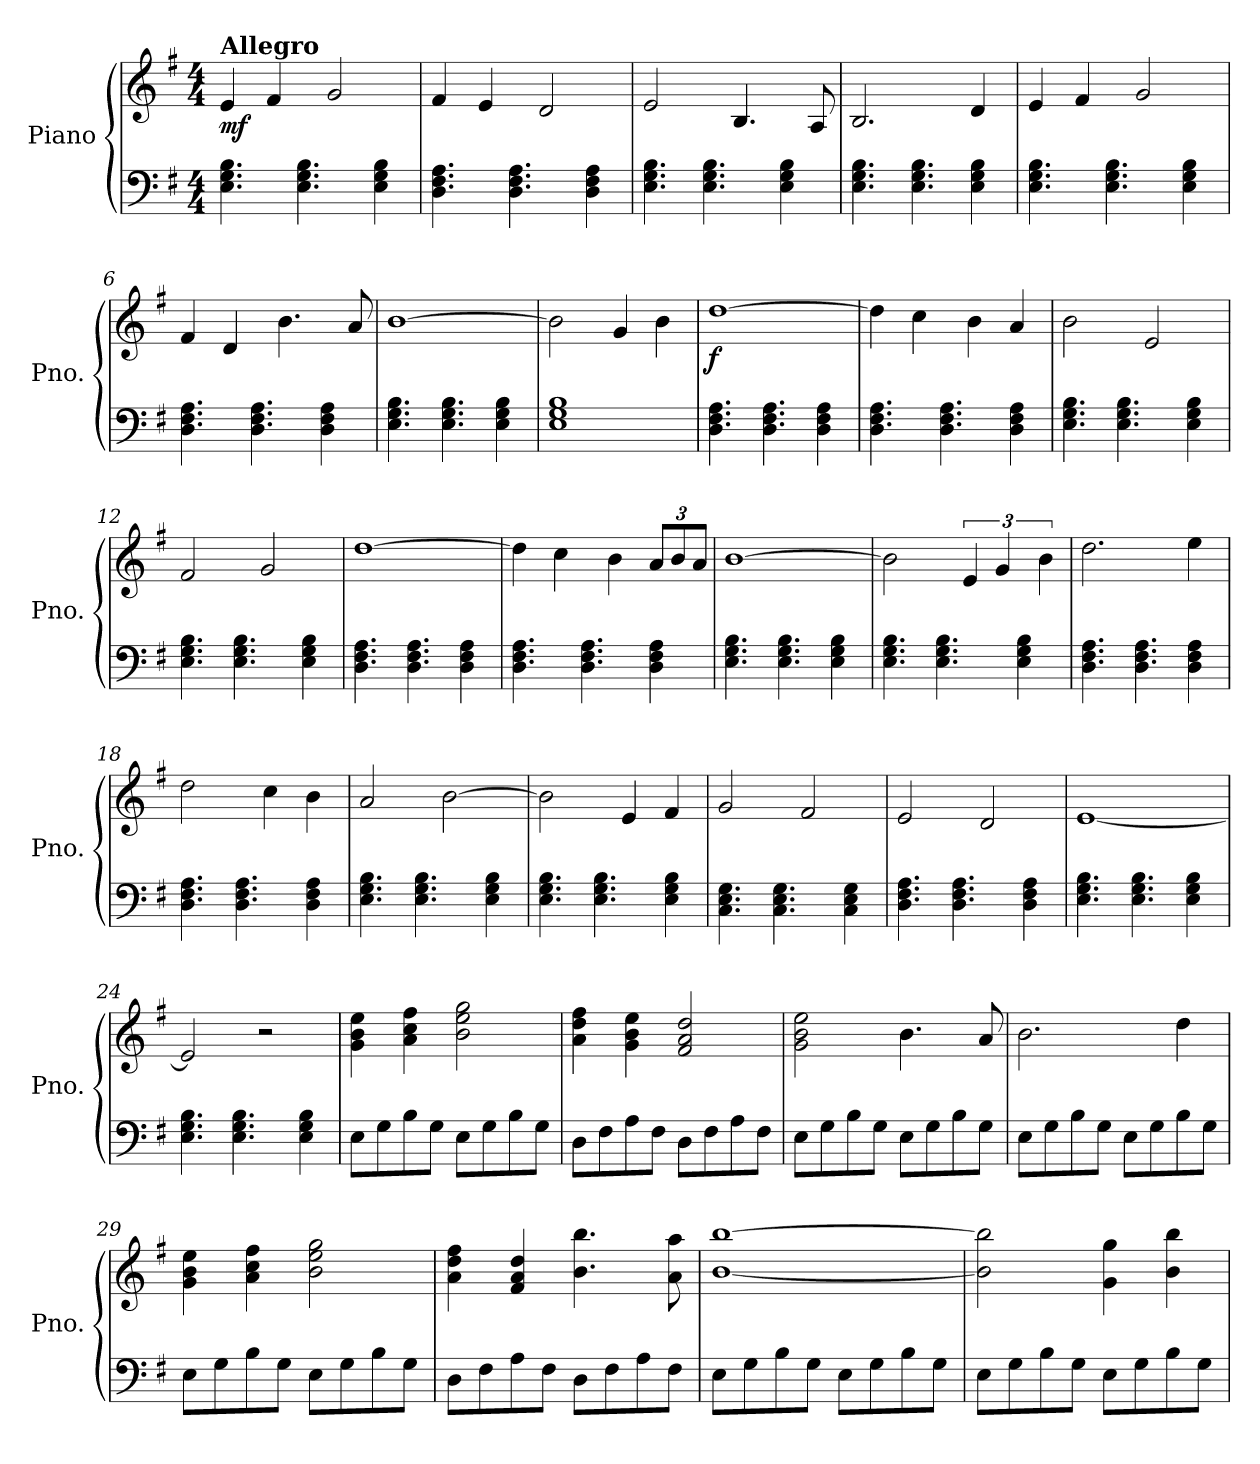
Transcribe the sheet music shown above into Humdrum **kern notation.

**kern	**kern	**dynam
*part1	*part1	*part1
*staff2	*staff1	*staff1/2
*I"Piano	*	*
*I'Pno.	*	*
*clefF4	*clefG2	*
*k[f#]	*k[f#]	*
*M4/4	*M4/4	*
=1	=1	=1
!	!LO:TX:a:B:t=Allegro	!
!	!	!LO:DY:b
4.E\ 4.G\ 4.B\	4e/	mf
.	4f#/	.
4.E\ 4.G\ 4.B\	.	.
.	2g/	.
4E\ 4G\ 4B\	.	.
=2	=2	=2
4.D\ 4.F#\ 4.A\	4f#/	.
.	4e/	.
4.D\ 4.F#\ 4.A\	.	.
.	2d/	.
4D\ 4F#\ 4A\	.	.
=3	=3	=3
4.E\ 4.G\ 4.B\	2e/	.
4.E\ 4.G\ 4.B\	.	.
.	4.B/	.
4E\ 4G\ 4B\	.	.
.	8A/	.
=4	=4	=4
4.E\ 4.G\ 4.B\	2.B/	.
4.E\ 4.G\ 4.B\	.	.
4E\ 4G\ 4B\	4d/	.
=5	=5	=5
4.E\ 4.G\ 4.B\	4e/	.
.	4f#/	.
4.E\ 4.G\ 4.B\	.	.
.	2g/	.
4E\ 4G\ 4B\	.	.
=6	=6	=6
4.D\ 4.F#\ 4.A\	4f#/	.
.	4d/	.
4.D\ 4.F#\ 4.A\	.	.
.	4.b\	.
4D\ 4F#\ 4A\	.	.
.	8a/	.
=7	=7	=7
4.E\ 4.G\ 4.B\	[1b	.
4.E\ 4.G\ 4.B\	.	.
4E\ 4G\ 4B\	.	.
=8	=8	=8
1E 1G 1B	2b\]	.
.	4g/	.
.	4b\	.
!!LO:LB:g=z
=9	=9	=9
!	!	!LO:DY:b
4.D\ 4.F#\ 4.A\	[1dd	f
4.D\ 4.F#\ 4.A\	.	.
4D\ 4F#\ 4A\	.	.
=10	=10	=10
4.D\ 4.F#\ 4.A\	4dd\]	.
.	4cc\	.
4.D\ 4.F#\ 4.A\	.	.
.	4b\	.
4D\ 4F#\ 4A\	4a/	.
=11	=11	=11
4.E\ 4.G\ 4.B\	2b\	.
4.E\ 4.G\ 4.B\	.	.
.	2e/	.
4E\ 4G\ 4B\	.	.
=12	=12	=12
4.E\ 4.G\ 4.B\	2f#/	.
4.E\ 4.G\ 4.B\	.	.
.	2g/	.
4E\ 4G\ 4B\	.	.
=13	=13	=13
4.D\ 4.F#\ 4.A\	[1dd	.
4.D\ 4.F#\ 4.A\	.	.
4D\ 4F#\ 4A\	.	.
=14	=14	=14
4.D\ 4.F#\ 4.A\	4dd\]	.
.	4cc\	.
4.D\ 4.F#\ 4.A\	.	.
.	4b\	.
*	*Xbrackettup	*
4D\ 4F#\ 4A\	12a/L	.
.	12b/	.
.	12a/J	.
=15	=15	=15
4.E\ 4.G\ 4.B\	[1b	.
4.E\ 4.G\ 4.B\	.	.
4E\ 4G\ 4B\	.	.
=16	=16	=16
4.E\ 4.G\ 4.B\	2b\]	.
4.E\ 4.G\ 4.B\	.	.
*	*brackettup	*
.	6e/	.
.	6g/	.
4E\ 4G\ 4B\	.	.
.	6b\	.
!!LO:LB:g=z
=17	=17	=17
4.D\ 4.F#\ 4.A\	2.dd\	.
4.D\ 4.F#\ 4.A\	.	.
4D\ 4F#\ 4A\	4ee\	.
=18	=18	=18
4.D\ 4.F#\ 4.A\	2dd\	.
4.D\ 4.F#\ 4.A\	.	.
.	4cc\	.
4D\ 4F#\ 4A\	4b\	.
=19	=19	=19
4.E\ 4.G\ 4.B\	2a/	.
4.E\ 4.G\ 4.B\	.	.
.	[2b\	.
4E\ 4G\ 4B\	.	.
=20	=20	=20
4.E\ 4.G\ 4.B\	2b\]	.
4.E\ 4.G\ 4.B\	.	.
.	4e/	.
4E\ 4G\ 4B\	4f#/	.
=21	=21	=21
4.C\ 4.E\ 4.G\	2g/	.
4.C\ 4.E\ 4.G\	.	.
.	2f#/	.
4C\ 4E\ 4G\	.	.
=22	=22	=22
4.D\ 4.F#\ 4.A\	2e/	.
4.D\ 4.F#\ 4.A\	.	.
.	2d/	.
4D\ 4F#\ 4A\	.	.
=23	=23	=23
4.E\ 4.G\ 4.B\	[1e	.
4.E\ 4.G\ 4.B\	.	.
4E\ 4G\ 4B\	.	.
=24	=24	=24
4.E\ 4.G\ 4.B\	2e/]	.
4.E\ 4.G\ 4.B\	.	.
.	2r	.
4E\ 4G\ 4B\	.	.
=25	=25	=25
8E\L	4g\ 4b\ 4ee\	.
8G\	.	.
8B\	4a\ 4cc\ 4ff#\	.
8G\J	.	.
8E\L	2b\ 2ee\ 2gg\	.
8G\	.	.
8B\	.	.
8G\J	.	.
!!LO:LB:g=z
=26	=26	=26
8D\L	4a\ 4dd\ 4ff#\	.
8F#\	.	.
8A\	4g\ 4b\ 4ee\	.
8F#\J	.	.
8D\L	2f#/ 2a/ 2dd/	.
8F#\	.	.
8A\	.	.
8F#\J	.	.
=27	=27	=27
8E\L	2g\ 2b\ 2ee\	.
8G\	.	.
8B\	.	.
8G\J	.	.
8E\L	4.b\	.
8G\	.	.
8B\	.	.
8G\J	8a/	.
=28	=28	=28
8E\L	2.b\	.
8G\	.	.
8B\	.	.
8G\J	.	.
8E\L	.	.
8G\	.	.
8B\	4dd\	.
8G\J	.	.
=29	=29	=29
8E\L	4g\ 4b\ 4ee\	.
8G\	.	.
8B\	4a\ 4cc\ 4ff#\	.
8G\J	.	.
8E\L	2b\ 2ee\ 2gg\	.
8G\	.	.
8B\	.	.
8G\J	.	.
=30	=30	=30
8D\L	4a\ 4dd\ 4ff#\	.
8F#\	.	.
8A\	4f#/ 4a/ 4dd/	.
8F#\J	.	.
8D\L	4.b\ 4.bb\	.
8F#\	.	.
8A\	.	.
8F#\J	8a\ 8aa\	.
!!LO:LB:g=z
=31	=31	=31
8E\L	[1b [1bb	.
8G\	.	.
8B\	.	.
8G\J	.	.
8E\L	.	.
8G\	.	.
8B\	.	.
8G\J	.	.
=32	=32	=32
8E\L	2b\] 2bb\]	.
8G\	.	.
8B\	.	.
8G\J	.	.
8E\L	4g\ 4gg\	.
8G\	.	.
8B\	4b\ 4bb\	.
8G\J	.	.
=	=	=
*-	*-	*-
